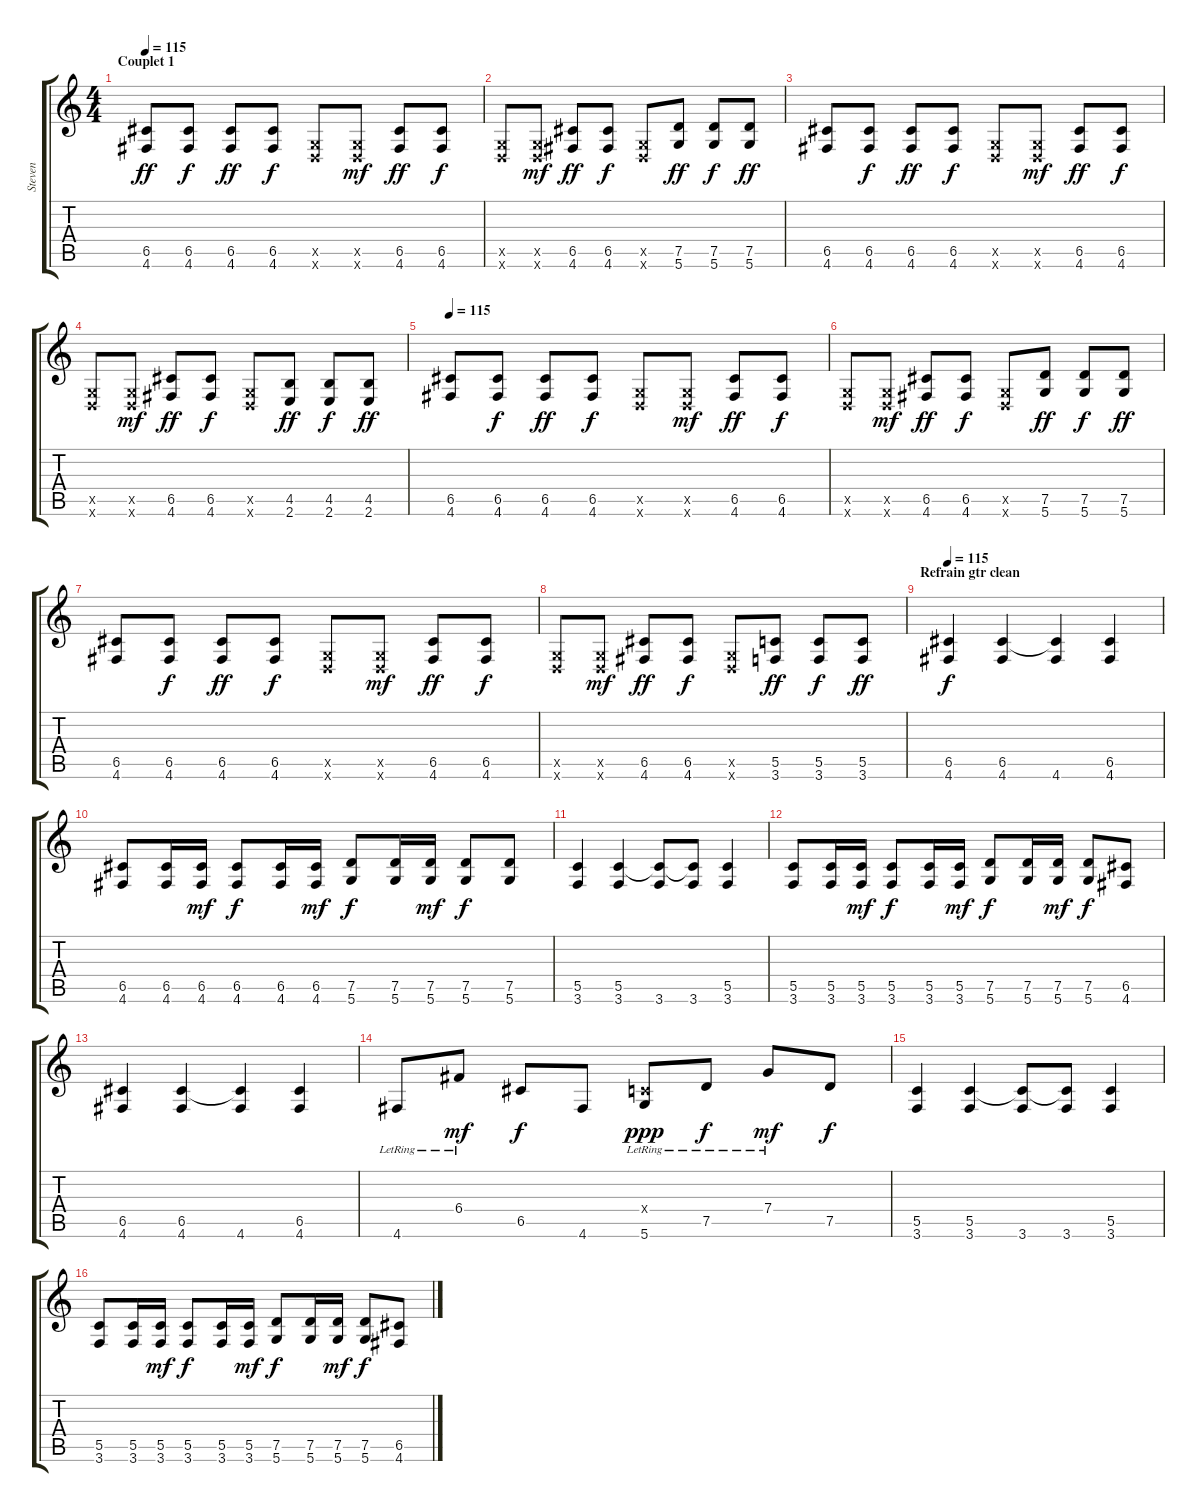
\track ("Steven" "Steven") {instrument overdrivenguitar}
\staff {score tabs}
\tuning (D4 A3 F3 C3 G2 D2) {hide}
\ts (4 4)
\section ("" "Couplet 1")
\tempo 115
\clef g2
\ks c
(6.5 4.6).8{dy ff volume 10} (6.5 4.6).8{dy f} (6.5 4.6).8{dy ff} (6.5 4.6).8{dy f} (0.5{x} 0.6{x}).8 (0.5{x} 0.6{x}).8{dy mf} (6.5 4.6).8{dy ff} (6.5 4.6).8{dy f} |
(0.5{x} 0.6{x}).8 (0.5{x} 0.6{x}).8{dy mf} (6.5 4.6).8{dy ff} (6.5 4.6).8{dy f} (0.5{x} 0.6{x}).8 (7.5 5.6).8{dy ff} (7.5 5.6).8{dy f} (7.5 5.6).8{dy ff} |
(6.5 4.6).8 (6.5 4.6).8{dy f} (6.5 4.6).8{dy ff} (6.5 4.6).8{dy f} (0.5{x} 0.6{x}).8 (0.5{x} 0.6{x}).8{dy mf} (6.5 4.6).8{dy ff} (6.5 4.6).8{dy f} |
(0.5{x} 0.6{x}).8 (0.5{x} 0.6{x}).8{dy mf} (6.5 4.6).8{dy ff} (6.5 4.6).8{dy f} (0.5{x} 0.6{x}).8 (4.5 2.6).8{dy ff} (4.5 2.6).8{dy f} (4.5 2.6).8{dy ff} |
\tempo 115
(6.5 4.6).8 (6.5 4.6).8{dy f} (6.5 4.6).8{dy ff} (6.5 4.6).8{dy f} (0.5{x} 0.6{x}).8 (0.5{x} 0.6{x}).8{dy mf} (6.5 4.6).8{dy ff} (6.5 4.6).8{dy f} |
(0.5{x} 0.6{x}).8 (0.5{x} 0.6{x}).8{dy mf} (6.5 4.6).8{dy ff} (6.5 4.6).8{dy f} (0.5{x} 0.6{x}).8 (7.5 5.6).8{dy ff} (7.5 5.6).8{dy f} (7.5 5.6).8{dy ff} |
(6.5 4.6).8 (6.5 4.6).8{dy f} (6.5 4.6).8{dy ff} (6.5 4.6).8{dy f} (0.5{x} 0.6{x}).8 (0.5{x} 0.6{x}).8{dy mf} (6.5 4.6).8{dy ff} (6.5 4.6).8{dy f} |
(0.5{x} 0.6{x}).8 (0.5{x} 0.6{x}).8{dy mf} (6.5 4.6).8{dy ff} (6.5 4.6).8{dy f} (0.5{x} 0.6{x}).8 (5.5 3.6).8{dy ff} (5.5 3.6).8{dy f} (5.5 3.6).8{dy ff} |
\section ("" "Refrain gtr clean")
\tempo 115
(6.5 4.6).4{dy f volume 11 balance 8} (6.5 4.6).4 (6.5{t} 4.6).4 (6.5 4.6).4 |
(6.5 4.6).8 (6.5 4.6).16 (6.5 4.6).16{dy mf} (6.5 4.6).8{dy f} (6.5 4.6).16 (6.5 4.6).16{dy mf} (7.5 5.6).8{dy f} (7.5 5.6).16 (7.5 5.6).16{dy mf} (7.5 5.6).8{dy f} (7.5 5.6).8 |
(5.5 3.6).4 (5.5 3.6).4 (5.5{t} 3.6).8 (5.5{t} 3.6).8 (5.5 3.6).4 |
(5.5 3.6).8 (5.5 3.6).16 (5.5 3.6).16{dy mf} (5.5 3.6).8{dy f} (5.5 3.6).16 (5.5 3.6).16{dy mf} (7.5 5.6).8{dy f} (7.5 5.6).16 (7.5 5.6).16{dy mf} (7.5 5.6).8{dy f} (6.5 4.6).8 |
(6.5 4.6).4{volume 11 balance 8} (6.5 4.6).4 (6.5{t} 4.6).4 (6.5 4.6).4 |
4.6{lr}.8 6.4{lr}.8{dy mf} 6.5.8{dy f} 4.6.8 (0.4{x} 5.6{lr}).8{dy ppp} 7.5{lr}.8{dy f} 7.4{lr}.8{dy mf} 7.5.8{dy f} |
(5.5 3.6).4 (5.5 3.6).4 (5.5{t} 3.6).8 (5.5{t} 3.6).8 (5.5 3.6).4 |
(5.5 3.6).8 (5.5 3.6).16 (5.5 3.6).16{dy mf} (5.5 3.6).8{dy f} (5.5 3.6).16 (5.5 3.6).16{dy mf} (7.5 5.6).8{dy f} (7.5 5.6).16 (7.5 5.6).16{dy mf} (7.5 5.6).8{dy f} (6.5 4.6).8
